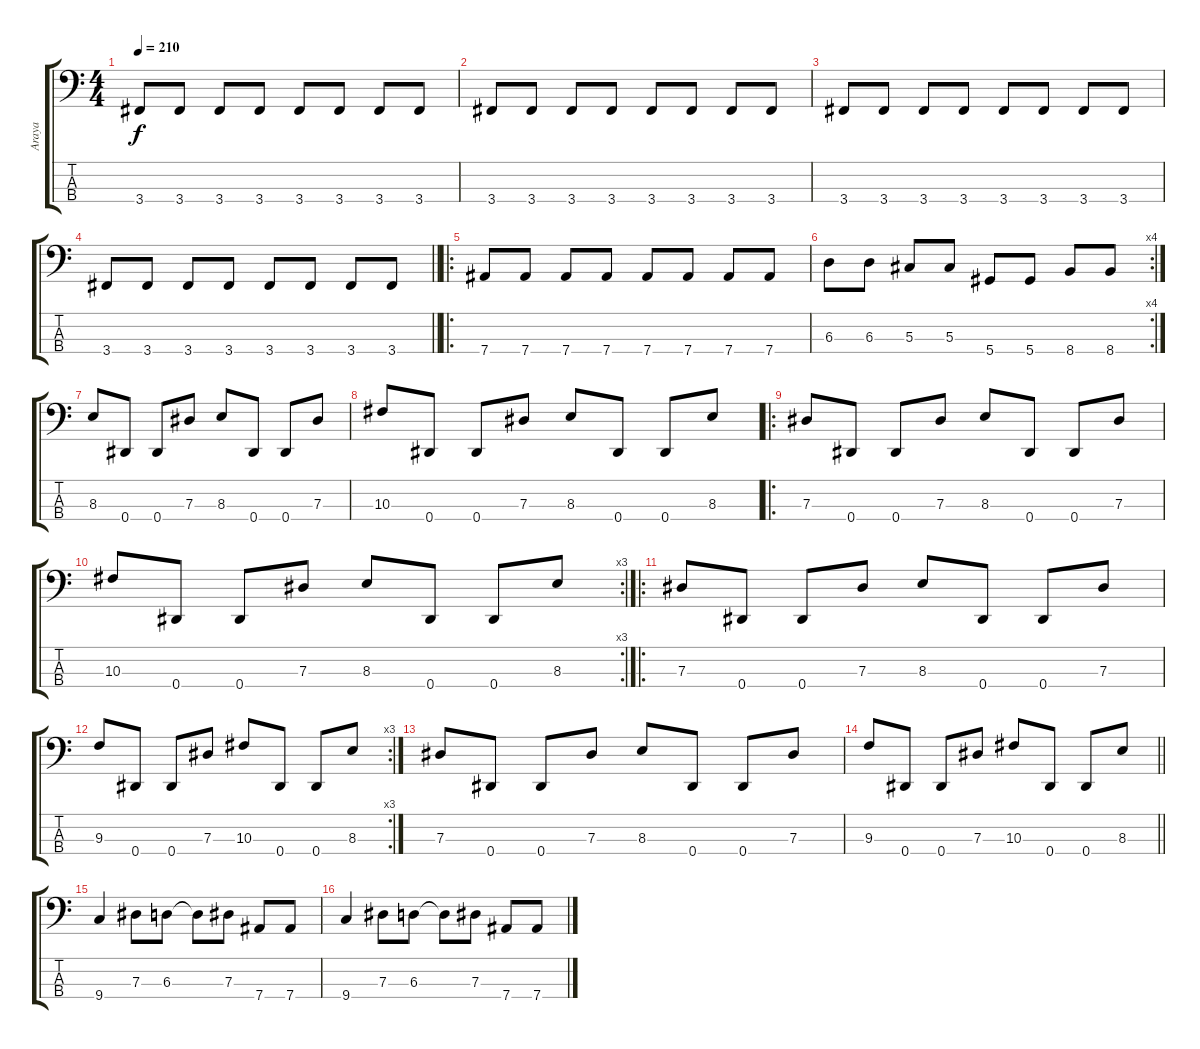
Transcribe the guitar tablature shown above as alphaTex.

\track ("Araya" "Araya") {instrument electricbasspick}
\staff {score tabs}
\tuning (Gb2 Db2 Ab1 Eb1) {hide}
\ts (4 4)
\tempo 210
\clef f4
\ks c
3.4.8{dy f} 3.4.8 3.4.8 3.4.8 3.4.8 3.4.8 3.4.8 3.4.8 |
3.4.8 3.4.8 3.4.8 3.4.8 3.4.8 3.4.8 3.4.8 3.4.8 |
3.4.8 3.4.8 3.4.8 3.4.8 3.4.8 3.4.8 3.4.8 3.4.8 |
\barLineRight lightlight
3.4.8 3.4.8 3.4.8 3.4.8 3.4.8 3.4.8 3.4.8 3.4.8 |
\ro
7.4.8 7.4.8 7.4.8 7.4.8 7.4.8 7.4.8 7.4.8 7.4.8 |
\rc 4
6.3.8 6.3.8 5.3.8 5.3.8 5.4.8 5.4.8 8.4.8 8.4.8 |
8.3.8 0.4.8 0.4.8 7.3.8 8.3.8 0.4.8 0.4.8 7.3.8 |
10.3.8 0.4.8 0.4.8 7.3.8 8.3.8 0.4.8 0.4.8 8.3.8 |
\ro
7.3.8 0.4.8 0.4.8 7.3.8 8.3.8 0.4.8 0.4.8 7.3.8 |
\rc 3
10.3.8 0.4.8 0.4.8 7.3.8 8.3.8 0.4.8 0.4.8 8.3.8 |
\ro
7.3.8 0.4.8 0.4.8 7.3.8 8.3.8 0.4.8 0.4.8 7.3.8 |
\rc 3
9.3.8 0.4.8 0.4.8 7.3.8 10.3.8 0.4.8 0.4.8 8.3.8 |
7.3.8 0.4.8 0.4.8 7.3.8 8.3.8 0.4.8 0.4.8 7.3.8 |
\barLineRight lightlight
9.3.8 0.4.8 0.4.8 7.3.8 10.3.8 0.4.8 0.4.8 8.3.8 |
9.4.4 7.3.8 6.3.8 6.3{t}.8 7.3.8 7.4.8 7.4.8 |
9.4.4 7.3.8 6.3.8 6.3{t}.8 7.3.8 7.4.8 7.4.8
